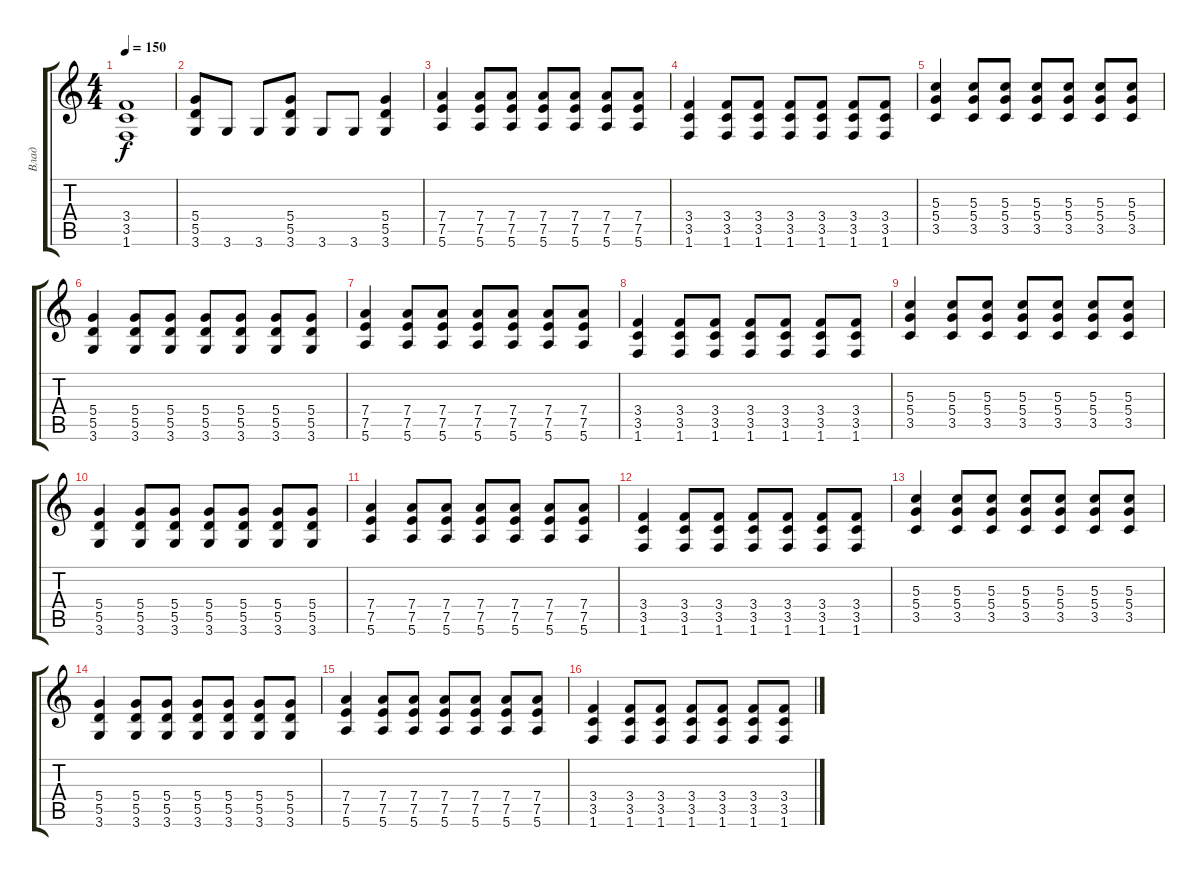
\track ("Влад" "Влад") {instrument overdrivenguitar}
\staff {score tabs}
\tuning (E4 B3 G3 D3 A2 E2) {hide}
\ts (4 4)
\tempo 150
\clef g2
\ks c
(3.4 3.5 1.6).1{dy f} |
(5.4 5.5 3.6).8 3.6.8 3.6.8 (5.4 5.5 3.6).8 3.6.8 3.6.8 (5.4 5.5 3.6).4 |
(7.4 7.5 5.6).4 (7.4 7.5 5.6).8 (7.4 7.5 5.6).8 (7.4 7.5 5.6).8 (7.4 7.5 5.6).8 (7.4 7.5 5.6).8 (7.4 7.5 5.6).8 |
(3.4 3.5 1.6).4 (3.4 3.5 1.6).8 (3.4 3.5 1.6).8 (3.4 3.5 1.6).8 (3.4 3.5 1.6).8 (3.4 3.5 1.6).8 (3.4 3.5 1.6).8 |
(5.3 5.4 3.5).4 (5.3 5.4 3.5).8 (5.3 5.4 3.5).8 (5.3 5.4 3.5).8 (5.3 5.4 3.5).8 (5.3 5.4 3.5).8 (5.3 5.4 3.5).8 |
(5.4 5.5 3.6).4 (5.4 5.5 3.6).8 (5.4 5.5 3.6).8 (5.4 5.5 3.6).8 (5.4 5.5 3.6).8 (5.4 5.5 3.6).8 (5.4 5.5 3.6).8 |
(7.4 7.5 5.6).4 (7.4 7.5 5.6).8 (7.4 7.5 5.6).8 (7.4 7.5 5.6).8 (7.4 7.5 5.6).8 (7.4 7.5 5.6).8 (7.4 7.5 5.6).8 |
(3.4 3.5 1.6).4 (3.4 3.5 1.6).8 (3.4 3.5 1.6).8 (3.4 3.5 1.6).8 (3.4 3.5 1.6).8 (3.4 3.5 1.6).8 (3.4 3.5 1.6).8 |
(5.3 5.4 3.5).4 (5.3 5.4 3.5).8 (5.3 5.4 3.5).8 (5.3 5.4 3.5).8 (5.3 5.4 3.5).8 (5.3 5.4 3.5).8 (5.3 5.4 3.5).8 |
(5.4 5.5 3.6).4 (5.4 5.5 3.6).8 (5.4 5.5 3.6).8 (5.4 5.5 3.6).8 (5.4 5.5 3.6).8 (5.4 5.5 3.6).8 (5.4 5.5 3.6).8 |
(7.4 7.5 5.6).4 (7.4 7.5 5.6).8 (7.4 7.5 5.6).8 (7.4 7.5 5.6).8 (7.4 7.5 5.6).8 (7.4 7.5 5.6).8 (7.4 7.5 5.6).8 |
(3.4 3.5 1.6).4 (3.4 3.5 1.6).8 (3.4 3.5 1.6).8 (3.4 3.5 1.6).8 (3.4 3.5 1.6).8 (3.4 3.5 1.6).8 (3.4 3.5 1.6).8 |
(5.3 5.4 3.5).4 (5.3 5.4 3.5).8 (5.3 5.4 3.5).8 (5.3 5.4 3.5).8 (5.3 5.4 3.5).8 (5.3 5.4 3.5).8 (5.3 5.4 3.5).8 |
(5.4 5.5 3.6).4 (5.4 5.5 3.6).8 (5.4 5.5 3.6).8 (5.4 5.5 3.6).8 (5.4 5.5 3.6).8 (5.4 5.5 3.6).8 (5.4 5.5 3.6).8 |
(7.4 7.5 5.6).4 (7.4 7.5 5.6).8 (7.4 7.5 5.6).8 (7.4 7.5 5.6).8 (7.4 7.5 5.6).8 (7.4 7.5 5.6).8 (7.4 7.5 5.6).8 |
(3.4 3.5 1.6).4 (3.4 3.5 1.6).8 (3.4 3.5 1.6).8 (3.4 3.5 1.6).8 (3.4 3.5 1.6).8 (3.4 3.5 1.6).8 (3.4 3.5 1.6).8
